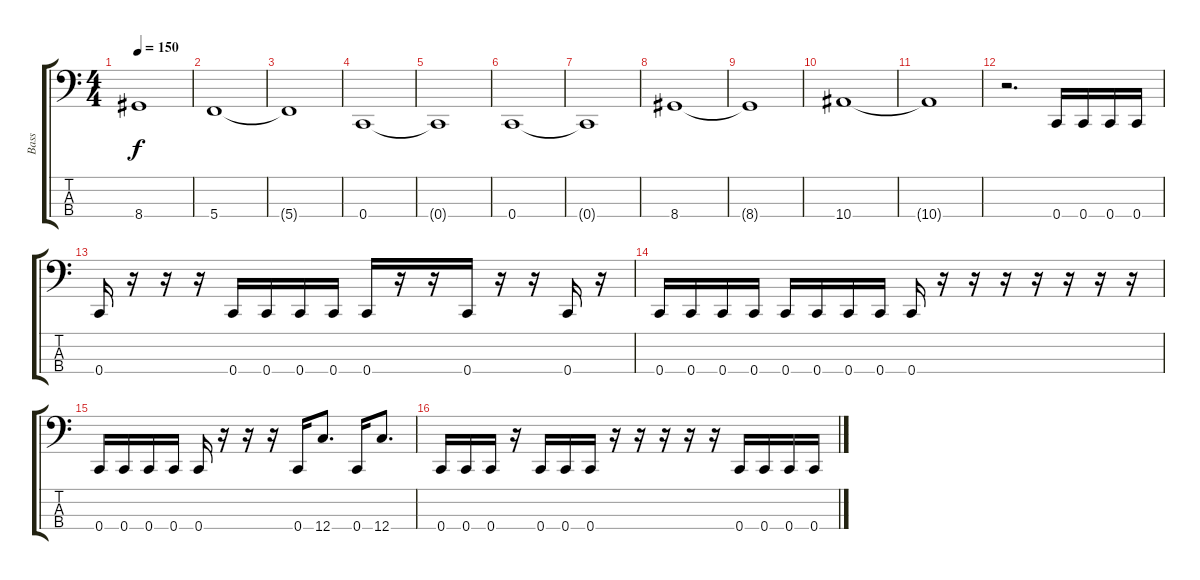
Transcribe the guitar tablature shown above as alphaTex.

\track ("Bass" "Bass") {instrument electricbasspick}
\staff {score tabs}
\tuning (F2 C2 G1 C1) {hide}
\ts (4 4)
\tempo 150
\clef f4
\ks c
8.4{t}.1{dy f} |
5.4.1 |
5.4{t}.1 |
0.4.1 |
0.4{t}.1 |
0.4.1 |
0.4{t}.1 |
8.4.1 |
8.4{t}.1 |
10.4.1 |
10.4{t}.1 |
r.2{d} 0.4.16 0.4.16 0.4.16 0.4.16 |
0.4.16 r.16 r.16 r.16 0.4.16 0.4.16 0.4.16 0.4.16 0.4.16 r.16 r.16 0.4.16 r.16 r.16 0.4.16 r.16 |
0.4.16 0.4.16 0.4.16 0.4.16 0.4.16 0.4.16 0.4.16 0.4.16 0.4.16 r.16 r.16 r.16 r.16 r.16 r.16 r.16 |
0.4.16 0.4.16 0.4.16 0.4.16 0.4.16 r.16 r.16 r.16 0.4.16 12.4.8{d} 0.4.16 12.4.8{d} |
0.4.16 0.4.16 0.4.16 r.16 0.4.16 0.4.16 0.4.16 r.16 r.16 r.16 r.16 r.16 0.4.16 0.4.16 0.4.16 0.4.16
